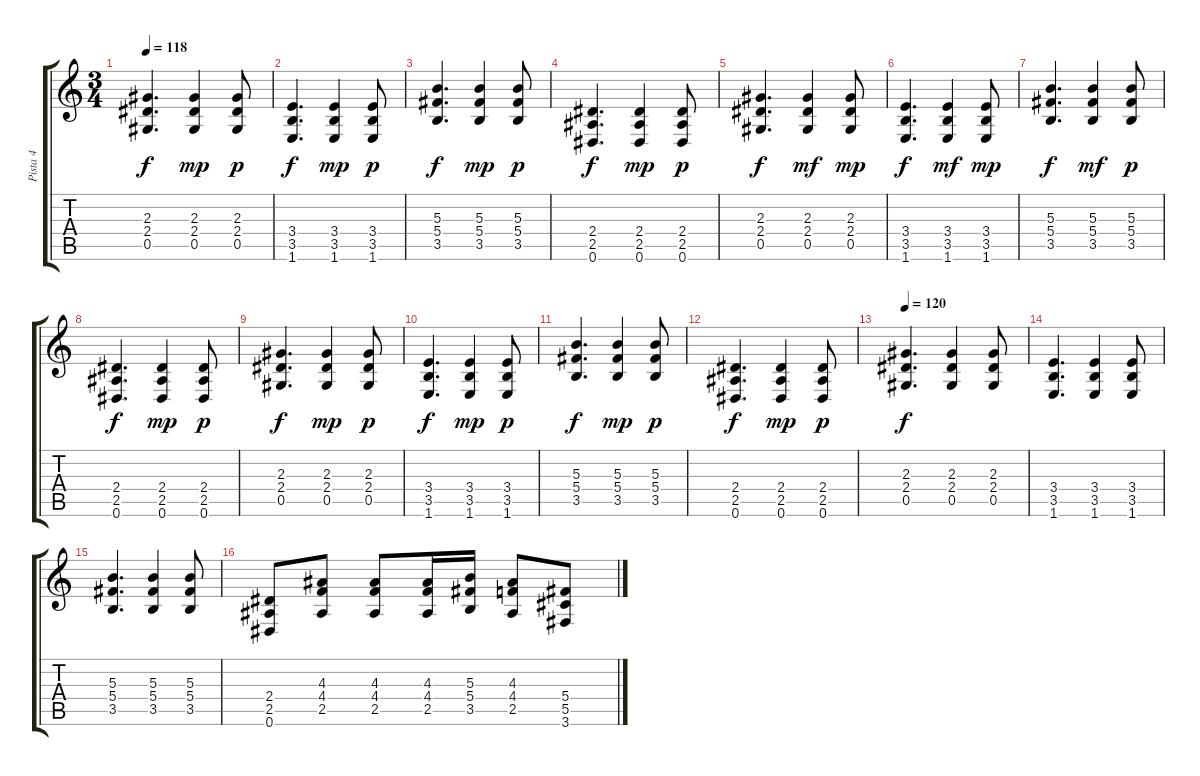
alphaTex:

\track ("Pista 4" "Pista 4") {instrument acousticguitarsteel}
\staff {score tabs}
\tuning (Eb4 Bb3 Gb3 Db3 Ab2 Eb2) {hide}
\ts (3 4)
\tempo 118
\clef g2
\ks c
(2.3 2.4 0.5).4{d dy f} (2.3 2.4 0.5).4{dy mp} (2.3 2.4 0.5).8{dy p} |
(3.4 3.5 1.6).4{d dy f} (3.4 3.5 1.6).4{dy mp} (3.4 3.5 1.6).8{dy p} |
(5.3 5.4 3.5).4{d dy f} (5.3 5.4 3.5).4{dy mp} (5.3 5.4 3.5).8{dy p} |
(2.4 2.5 0.6).4{d dy f} (2.4 2.5 0.6).4{dy mp} (2.4 2.5 0.6).8{dy p} |
(2.3 2.4 0.5).4{d dy f} (2.3 2.4 0.5).4{dy mf} (2.3 2.4 0.5).8{dy mp beam Up} |
(3.4 3.5 1.6).4{d dy f} (3.4 3.5 1.6).4{dy mf} (3.4 3.5 1.6).8{dy mp} |
(5.3 5.4 3.5).4{d dy f} (5.3 5.4 3.5).4{dy mf} (5.3 5.4 3.5).8{dy p} |
(2.4 2.5 0.6).4{d dy f} (2.4 2.5 0.6).4{dy mp} (2.4 2.5 0.6).8{dy p} |
(2.3 2.4 0.5).4{d dy f} (2.3 2.4 0.5).4{dy mp} (2.3 2.4 0.5).8{dy p} |
(3.4 3.5 1.6).4{d dy f} (3.4 3.5 1.6).4{dy mp} (3.4 3.5 1.6).8{dy p} |
(5.3 5.4 3.5).4{d dy f} (5.3 5.4 3.5).4{dy mp} (5.3 5.4 3.5).8{dy p} |
(2.4 2.5 0.6).4{d dy f} (2.4 2.5 0.6).4{dy mp} (2.4 2.5 0.6).8{dy p} |
\tempo 120
(2.3 2.4 0.5).4{d dy f volume 11 instrument acousticguitarsteel} (2.3 2.4 0.5).4 (2.3 2.4 0.5).8 |
(3.4 3.5 1.6).4{d} (3.4 3.5 1.6).4 (3.4 3.5 1.6).8 |
(5.3 5.4 3.5).4{d} (5.3 5.4 3.5).4 (5.3 5.4 3.5).8 |
(2.4 2.5 0.6).8 (4.3 4.4 2.5).8 (4.3 4.4 2.5).8 (4.3 4.4 2.5).16 (5.3 5.4 3.5).16 (4.3 4.4 2.5).8 (5.4 5.5 3.6).8
